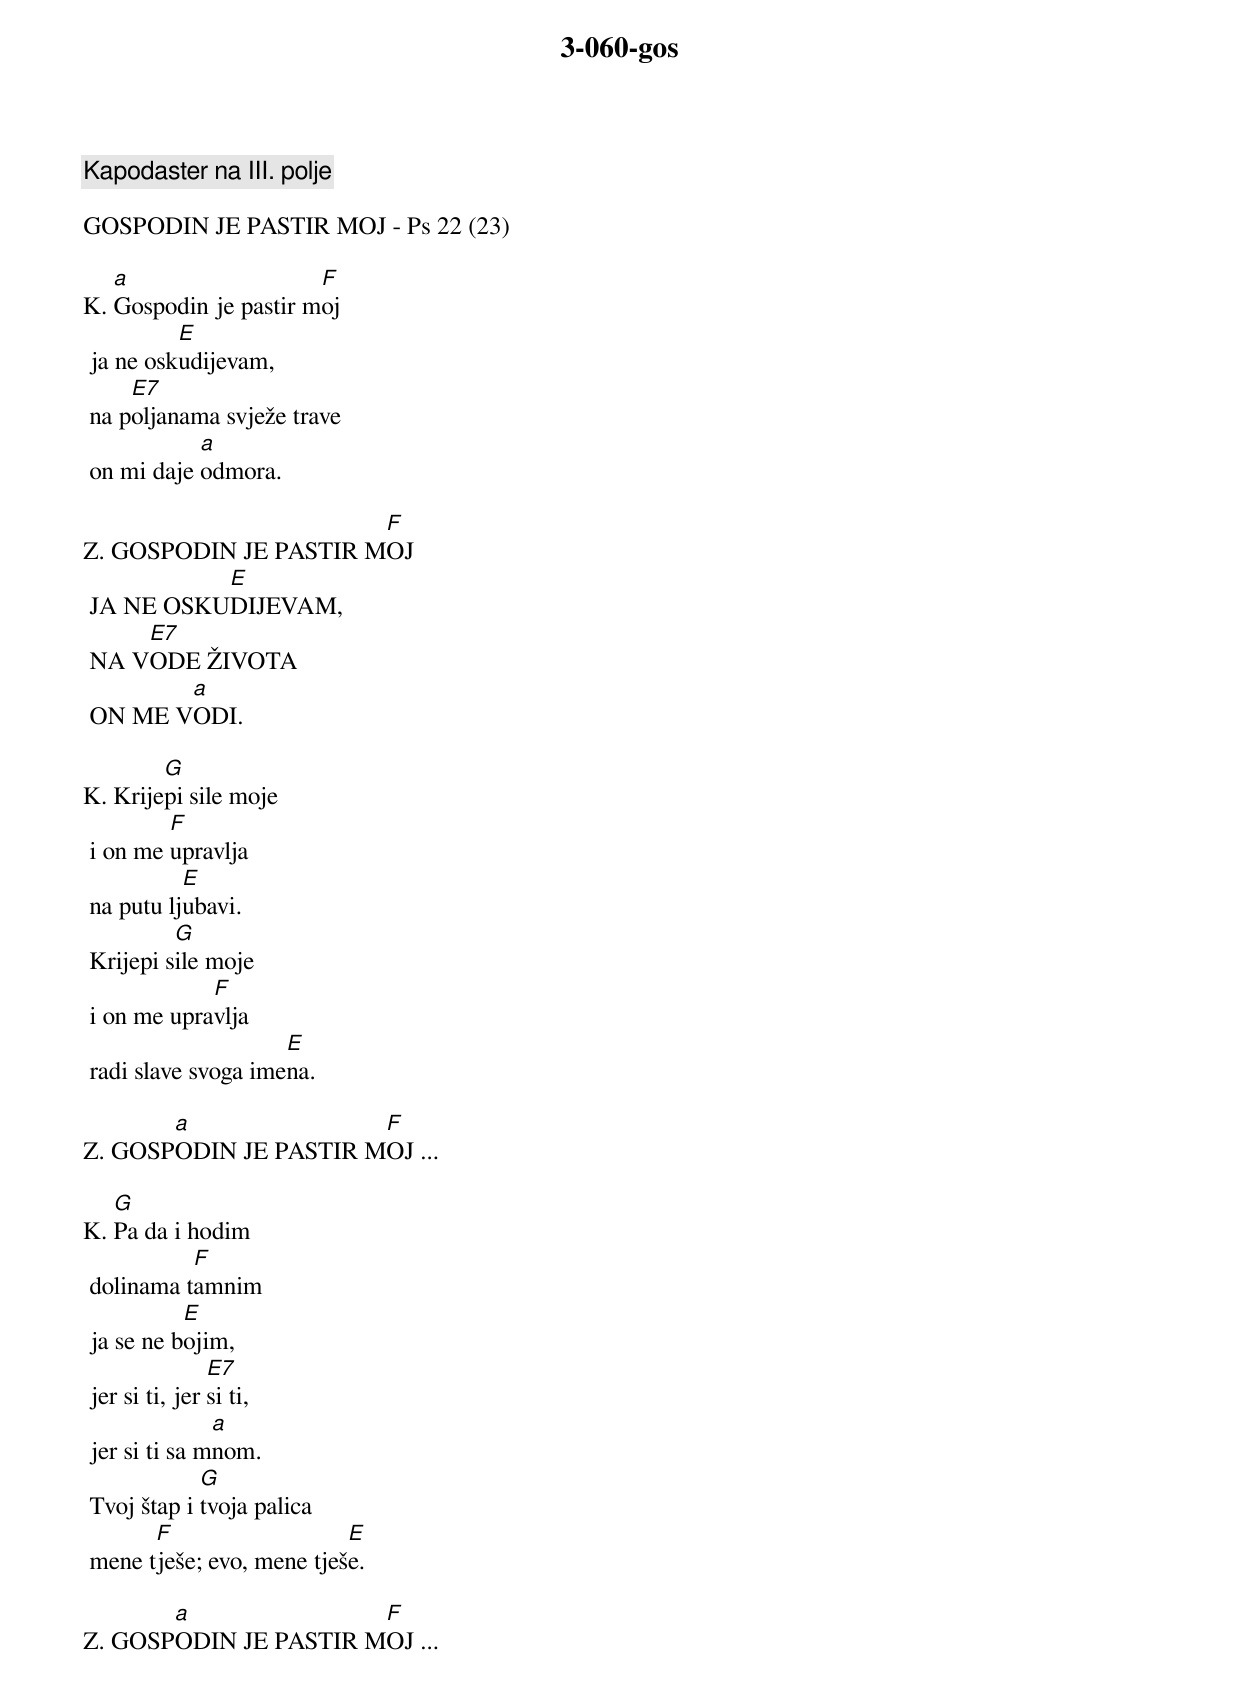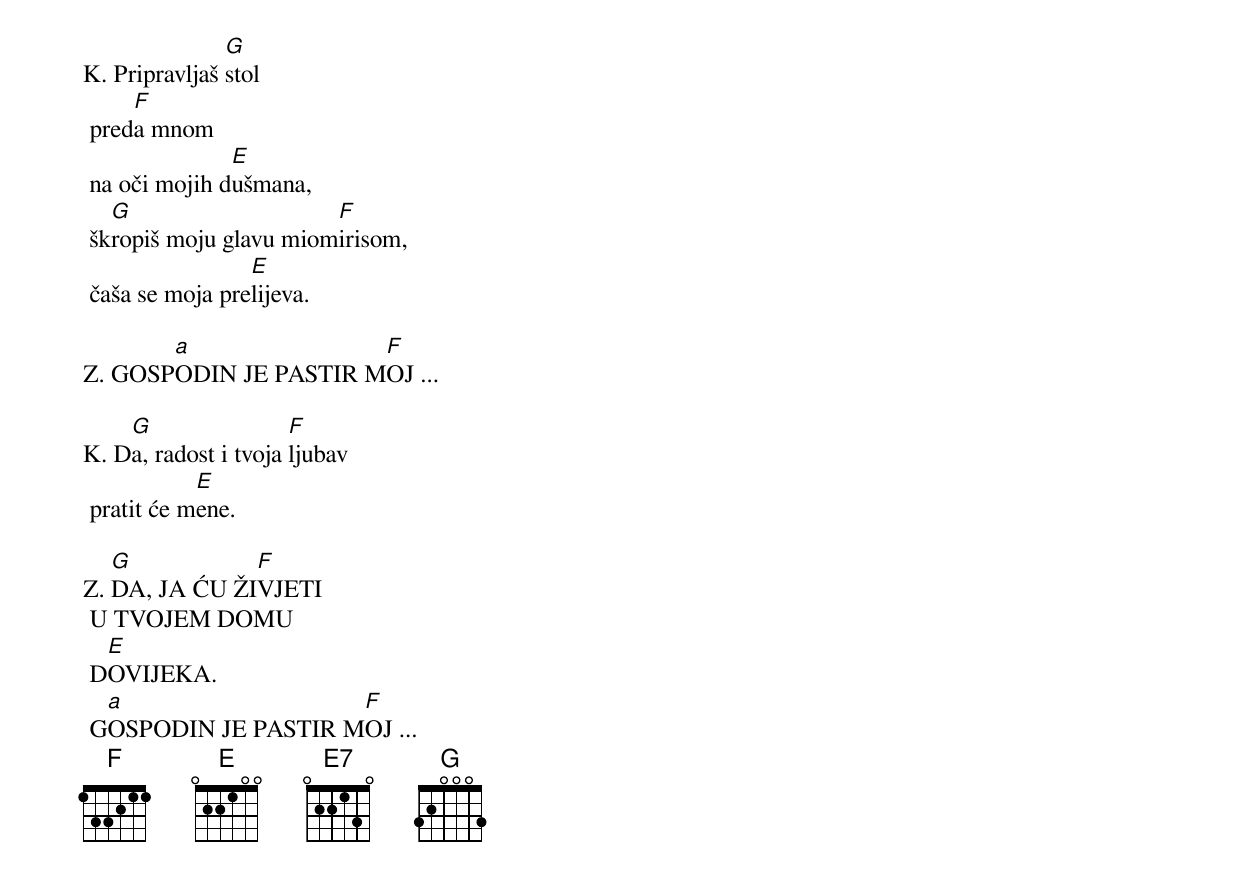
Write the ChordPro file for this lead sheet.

{title: 3-060-gos}

{comment: Kapodaster na III. polje}

GOSPODIN JE PASTIR MOJ - Ps 22 (23)

K.	[a]Gospodin je pastir m[F]oj
	ja ne osk[E]udijevam,
	na p[E7]oljanama svježe trave
	on mi daje [a]odmora.

Z.	GOSPODIN JE PASTIR M[F]OJ
	JA NE OSKU[E]DIJEVAM,
	NA V[E7]ODE ŽIVOTA
	ON ME V[a]ODI.

K.	Krije[G]pi sile moje
	i on me [F]upravlja
	na putu lj[E]ubavi.
	Krijepi s[G]ile moje
	i on me upra[F]vlja
	radi slave svoga ime[E]na.

Z.	GOSP[a]ODIN JE PASTIR M[F]OJ ...

K.	[G]Pa da i hodim
	dolinama t[F]amnim
	ja se ne b[E]ojim,
	jer si ti, jer [E7]si ti,
	jer si ti sa m[a]nom.
	Tvoj štap i [G]tvoja palica
	mene t[F]ješe; evo, mene tješ[E]e.

Z.	GOSP[a]ODIN JE PASTIR M[F]OJ ...

K.	Pripravljaš [G]stol
	pred[F]a mnom
	na oči mojih d[E]ušmana,
	šk[G]ropiš moju glavu miom[F]irisom,
	čaša se moja pre[E]lijeva.

Z.	GOSP[a]ODIN JE PASTIR M[F]OJ ...

K.	D[G]a, radost i tvoja [F]ljubav
	pratit će m[E]ene.

Z.	[G]DA, JA ĆU ŽI[F]VJETI
	U TVOJEM DOMU
	D[E]OVIJEKA.
	G[a]OSPODIN JE PASTIR M[F]OJ ...
